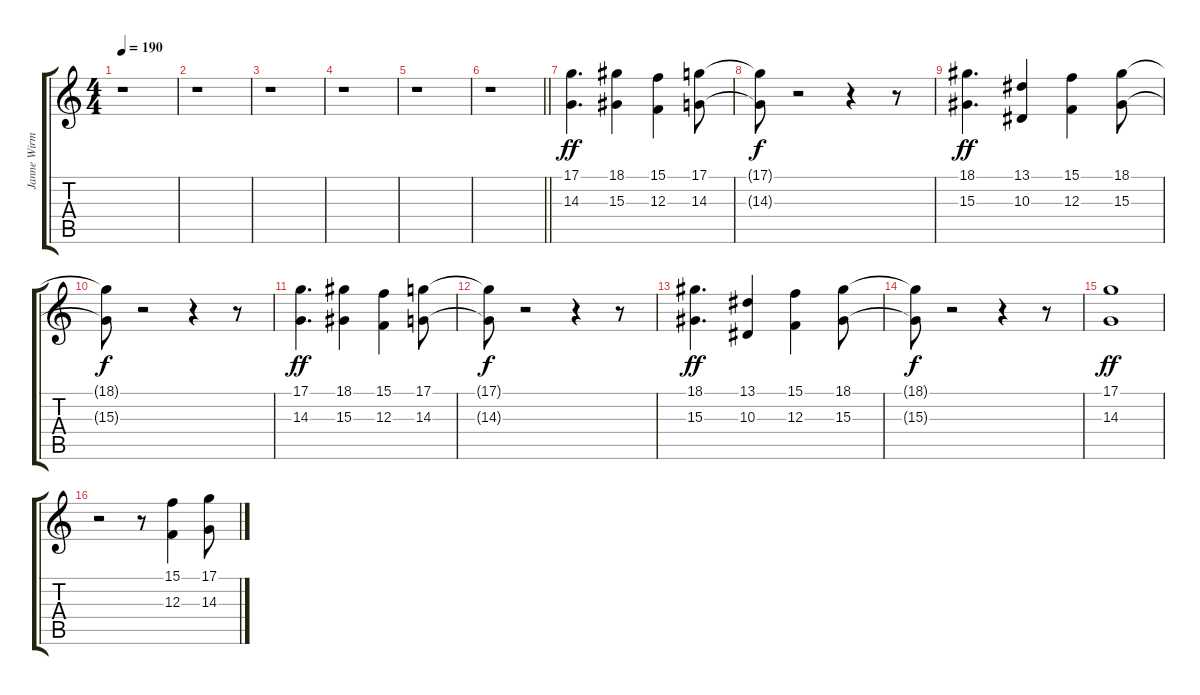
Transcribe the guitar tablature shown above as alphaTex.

\track ("Janne Wirmen" "Janne Wirm") {instrument pad1newage}
\staff {score tabs}
\tuning (D4 A3 F3 C3 G2 D2) {hide}
\ts (4 4)
\tempo 190
\clef g2
\ks c
r.1{dy mf} |
r.1 |
r.1 |
r.1 |
r.1 |
\barLineRight lightlight
r.1 |
(17.1 14.3).4{d dy ff volume 16 balance 8 instrument orchestrahit} (18.1 15.3).4 (15.1 12.3).4 (17.1 14.3).8 |
(17.1{t} 14.3{t}).8{dy f} r.2 r.4 r.8 |
(18.1 15.3).4{d dy ff volume 16 balance 8 instrument orchestrahit} (13.1 10.3).4 (15.1 12.3).4 (18.1 15.3).8 |
(18.1{t} 15.3{t}).8{dy f} r.2 r.4 r.8 |
(17.1 14.3).4{d dy ff volume 16 balance 8 instrument orchestrahit} (18.1 15.3).4 (15.1 12.3).4 (17.1 14.3).8 |
(17.1{t} 14.3{t}).8{dy f} r.2 r.4 r.8 |
(18.1 15.3).4{d dy ff volume 16 balance 8 instrument orchestrahit} (13.1 10.3).4 (15.1 12.3).4 (18.1 15.3).8 |
(18.1{t} 15.3{t}).8{dy f} r.2 r.4 r.8 |
(17.1 14.3).1{dy ff volume 16 balance 8 instrument orchestrahit} |
r.2 r.8 (15.1 12.3).4{volume 16 balance 8 instrument orchestrahit} (17.1 14.3).8
